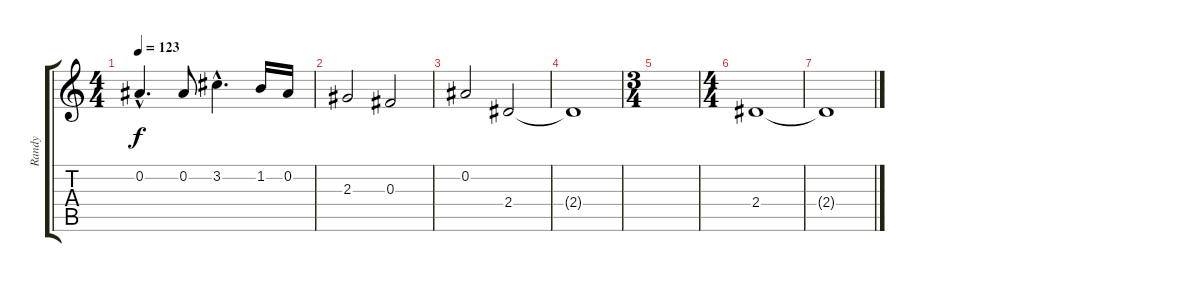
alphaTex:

\track ("Randy" "Randy") {instrument acousticguitarsteel}
\staff {score tabs}
\tuning (Eb4 Bb3 Gb3 Db3 Ab2 Eb2) {hide}
\ts (4 4)
\tempo 123
\clef g2
\ks c
0.2{hac}.4{d dy f} 0.2.8 3.2{hac}.4{d} 1.2.16 0.2.16 |
2.3.2 0.3.2 |
0.2.2 2.4.2 |
2.4{t}.1 |
\ts (3 4)
|
\ts (4 4)
2.4.1 |
2.4{t}.1
